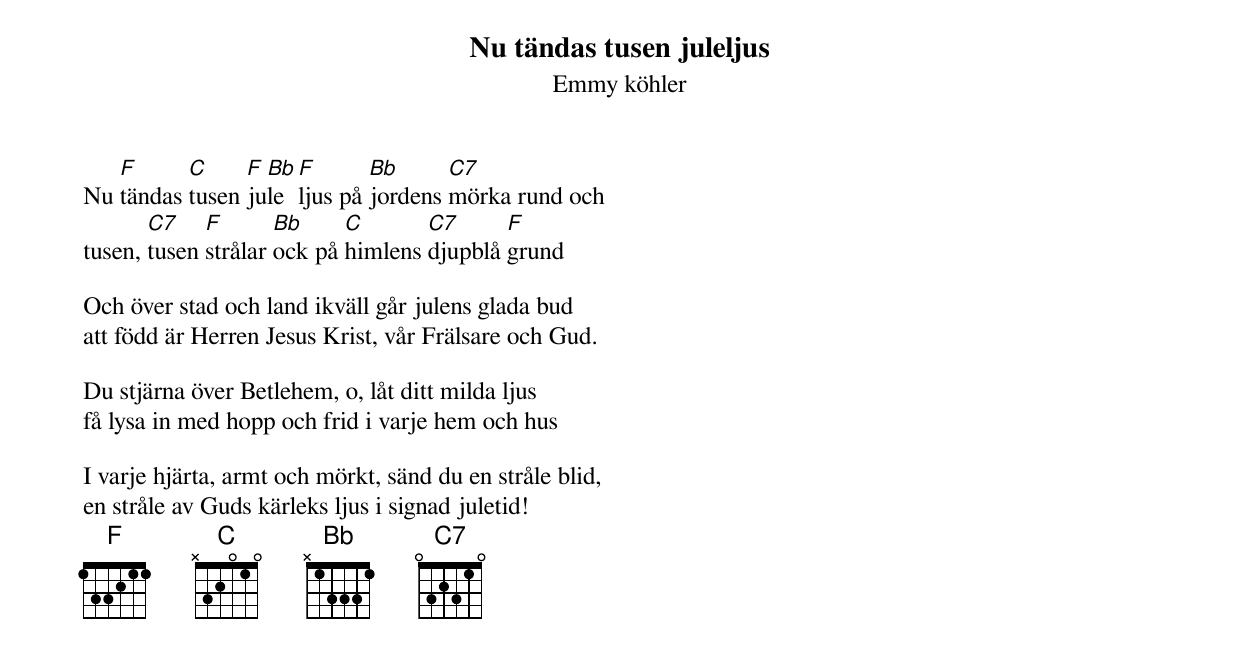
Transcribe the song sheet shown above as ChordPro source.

{title:Nu tändas tusen juleljus}
{subtitle:Emmy köhler}

Nu [F]tändas [C]tusen [F]ju[Bb]le[F]ljus på [Bb]jordens [C7]mörka rund och
tusen, [C7]tusen [F]strålar [Bb]ock på [C]himlens [C7]djupblå [F]grund

Och över stad och land ikväll går julens glada bud
att född är Herren Jesus Krist, vår Frälsare och Gud.

Du stjärna över Betlehem, o, låt ditt milda ljus
få lysa in med hopp och frid i varje hem och hus

I varje hjärta, armt och mörkt, sänd du en stråle blid,
en stråle av Guds kärleks ljus i signad juletid!
